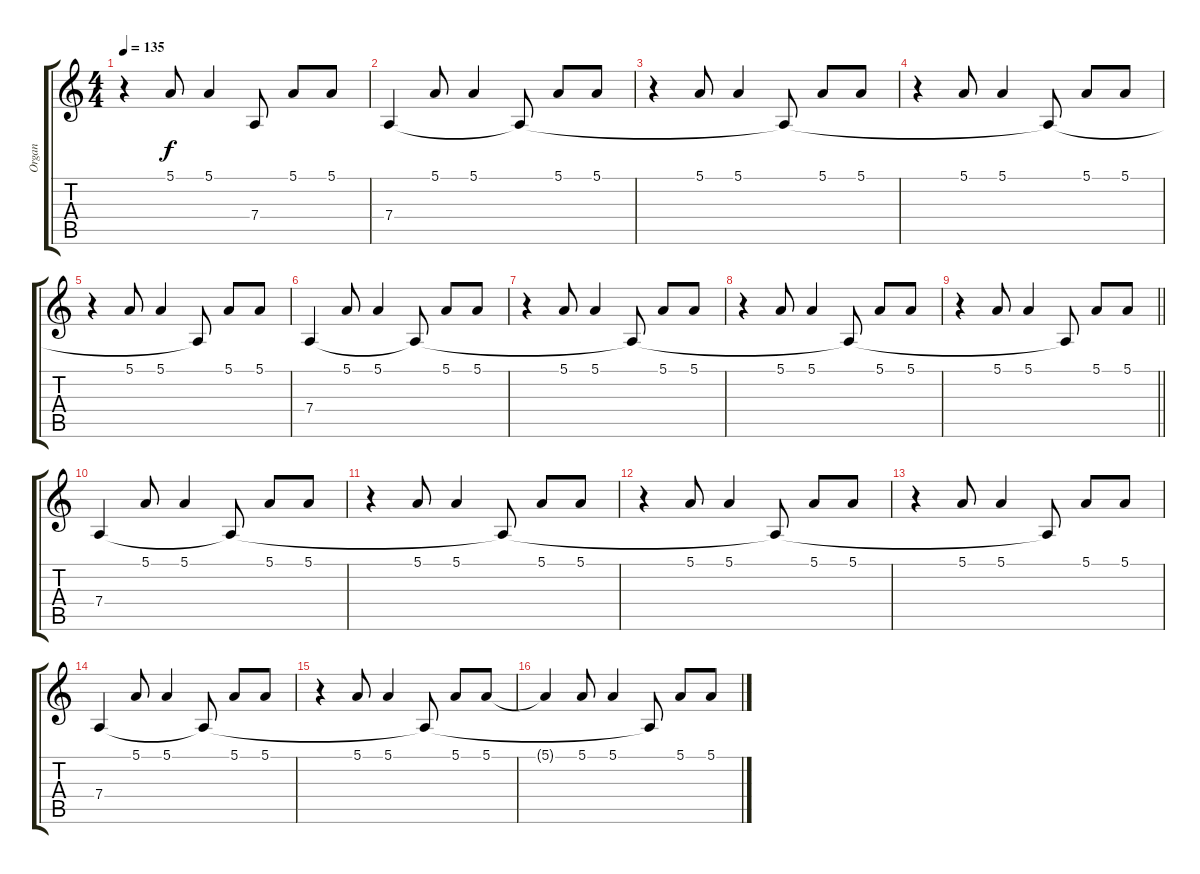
\track ("Organ" "Organ") {instrument rockorgan}
\staff {score tabs}
\tuning (E4 B3 G3 D3 A2 E2) {hide}
\ts (4 4)
\tempo 135
\clef g2
\ks c
r.4{dy f} 5.1.8 5.1.4 7.4{t}.8 5.1.8 5.1.8 |
7.4.4 5.1.8 5.1.4 7.4{t}.8 5.1.8 5.1.8 |
r.4 5.1.8 5.1.4 7.4{t}.8 5.1.8 5.1.8 |
r.4 5.1.8 5.1.4 7.4{t}.8 5.1.8 5.1.8 |
r.4 5.1.8 5.1.4 7.4{t}.8 5.1.8 5.1.8 |
7.4.4 5.1.8 5.1.4 7.4{t}.8 5.1.8 5.1.8 |
r.4 5.1.8 5.1.4 7.4{t}.8 5.1.8 5.1.8 |
r.4 5.1.8 5.1.4 7.4{t}.8 5.1.8 5.1.8 |
\barLineRight lightlight
r.4 5.1.8 5.1.4 7.4{t}.8 5.1.8 5.1.8 |
7.4.4 5.1.8 5.1.4 7.4{t}.8 5.1.8 5.1.8 |
r.4 5.1.8 5.1.4 7.4{t}.8 5.1.8 5.1.8 |
r.4 5.1.8 5.1.4 7.4{t}.8 5.1.8 5.1.8 |
r.4 5.1.8 5.1.4 7.4{t}.8 5.1.8 5.1.8 |
7.4.4 5.1.8 5.1.4 7.4{t}.8 5.1.8 5.1.8 |
r.4 5.1.8 5.1.4 7.4{t}.8 5.1.8 5.1.8 |
5.1{t}.4 5.1.8 5.1.4 7.4{t}.8 5.1.8 5.1.8
